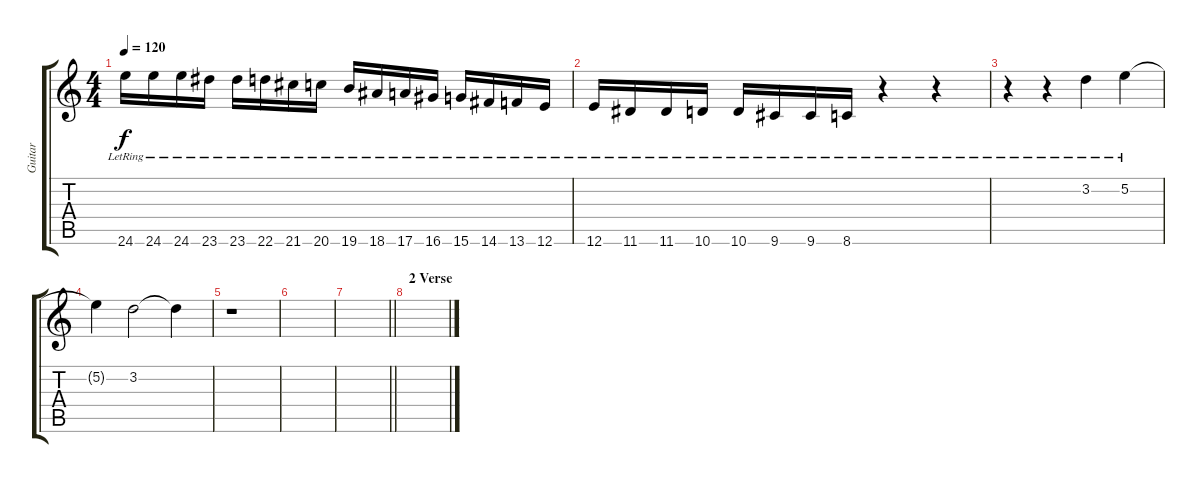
\track ("Guitar" "Guitar") {instrument overdrivenguitar}
\staff {score tabs}
\tuning (E4 B3 G3 D3 A2 E2) {hide}
\ts (4 4)
\tempo 120
\clef g2
\ks c
24.6{lr}.16{dy f} 24.6{lr}.16 24.6{lr}.16 23.6{lr}.16 23.6{lr}.16 22.6{lr}.16 21.6{lr}.16 20.6{lr}.16 19.6{lr}.16 18.6{lr}.16 17.6{lr}.16 16.6{lr}.16 15.6{lr}.16 14.6{lr}.16 13.6{lr}.16 12.6{lr}.16 |
12.6{lr}.16 11.6{lr}.16 11.6{lr}.16 10.6{lr}.16 10.6{lr}.16 9.6{lr}.16 9.6{lr}.16 8.6{lr}.16 r.4 r.4 |
r.4 r.4 3.2{lr}.4 5.2{lr}.4 |
5.2{t}.4 3.2.2 3.2{t}.4 |
r.1 |
|
\barLineRight lightlight
|
\section ("" "2 Verse")
